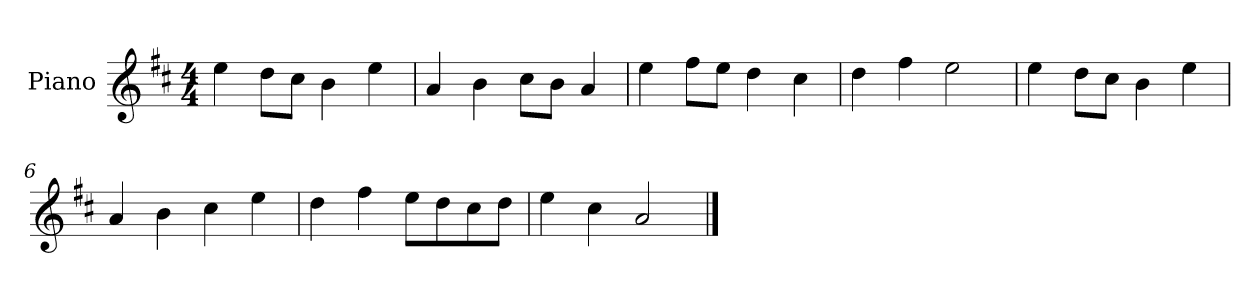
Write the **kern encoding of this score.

**kern
*part1
*staff1
*I"Piano
*I'P-no
*clefG2
*k[f#c#]
*M4/4
*MM90
=1
4ee\
8dd\L
8cc#\J
4b\
4ee\
=2
4a/
4b\
8cc#\L
8b\J
4a/
=3
4ee\
8ff#\L
8ee\J
4dd\
4cc#\
=4
4dd\
4ff#\
2ee\
=5
4ee\
8dd\L
8cc#\J
4b\
4ee\
=6
4a/
4b\
4cc#\
4ee\
=7
4dd\
4ff#\
8ee\L
8dd\
8cc#\
8dd\J
!!LO:LB:g=z
=8
4ee\
4cc#\
2a/
==
*-
